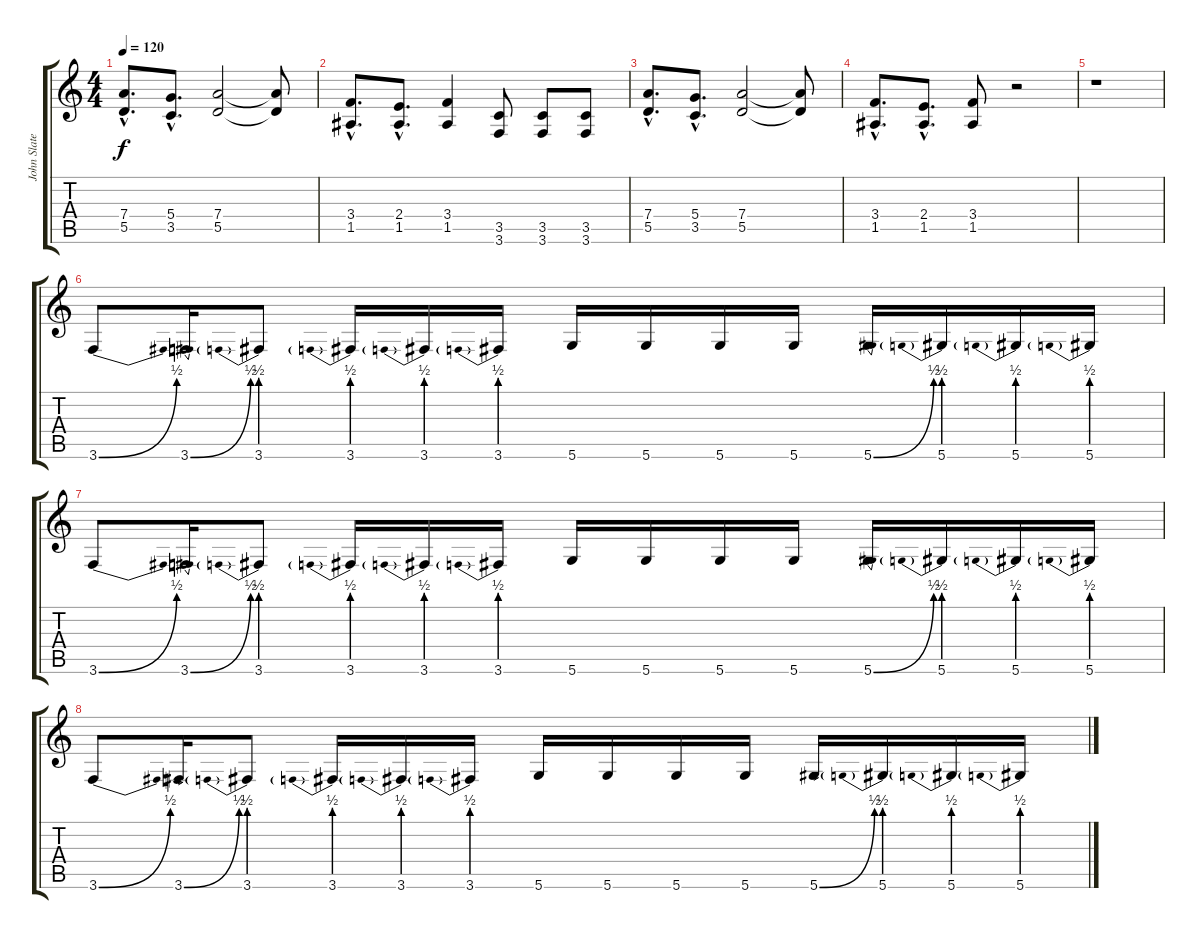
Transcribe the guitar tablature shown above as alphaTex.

\track ("John Slater" "John Slate") {instrument distortionguitar}
\staff {score tabs}
\tuning (E4 B3 G3 D3 A2 D2) {hide}
\ts (4 4)
\tempo 120
\clef g2
\ks c
(7.4{hac} 5.5{hac}).8{d dy f} (5.4{hac} 3.5{hac}).8{d} (7.4 5.5).2 (7.4{t} 5.5{t}).8 |
(3.4{hac} 1.5{hac}).8{d} (2.4{hac} 1.5{hac}).8{d} (3.4 1.5).4 (3.5 3.6).8 (3.5 3.6).8 (3.5 3.6).8 |
(7.4{hac} 5.5{hac}).8{d} (5.4{hac} 3.5{hac}).8{d} (7.4 5.5).2 (7.4{t} 5.5{t}).8 |
(3.4{hac} 1.5{hac}).8{d} (2.4{hac} 1.5{hac}).8{d} (3.4 1.5).8 r.2 |
r.1 |
3.6{be (bend 0 0 60 2)}.8 3.6{be (bend 0 0 60 2)}.16 3.6{be (prebend 0 2 60 2)}.8 3.6{be (prebend 0 2 60 2)}.16 3.6{be (prebend 0 2 60 2)}.16 3.6{be (prebend 0 2 60 2)}.16 5.6.16 5.6.16 5.6.16 5.6.16 5.6{be (bend 0 0 60 2)}.16 5.6{be (prebend 0 2 60 2)}.16 5.6{be (prebend 0 2 60 2)}.16 5.6{be (prebend 0 2 60 2)}.16 |
3.6{be (bend 0 0 60 2)}.8 3.6{be (bend 0 0 60 2)}.16 3.6{be (prebend 0 2 60 2)}.8 3.6{be (prebend 0 2 60 2)}.16 3.6{be (prebend 0 2 60 2)}.16 3.6{be (prebend 0 2 60 2)}.16 5.6.16 5.6.16 5.6.16 5.6.16 5.6{be (bend 0 0 60 2)}.16 5.6{be (prebend 0 2 60 2)}.16 5.6{be (prebend 0 2 60 2)}.16 5.6{be (prebend 0 2 60 2)}.16 |
3.6{be (bend 0 0 60 2)}.8 3.6{be (bend 0 0 60 2)}.16 3.6{be (prebend 0 2 60 2)}.8 3.6{be (prebend 0 2 60 2)}.16 3.6{be (prebend 0 2 60 2)}.16 3.6{be (prebend 0 2 60 2)}.16 5.6.16 5.6.16 5.6.16 5.6.16 5.6{be (bend 0 0 60 2)}.16 5.6{be (prebend 0 2 60 2)}.16 5.6{be (prebend 0 2 60 2)}.16 5.6{be (prebend 0 2 60 2)}.16
